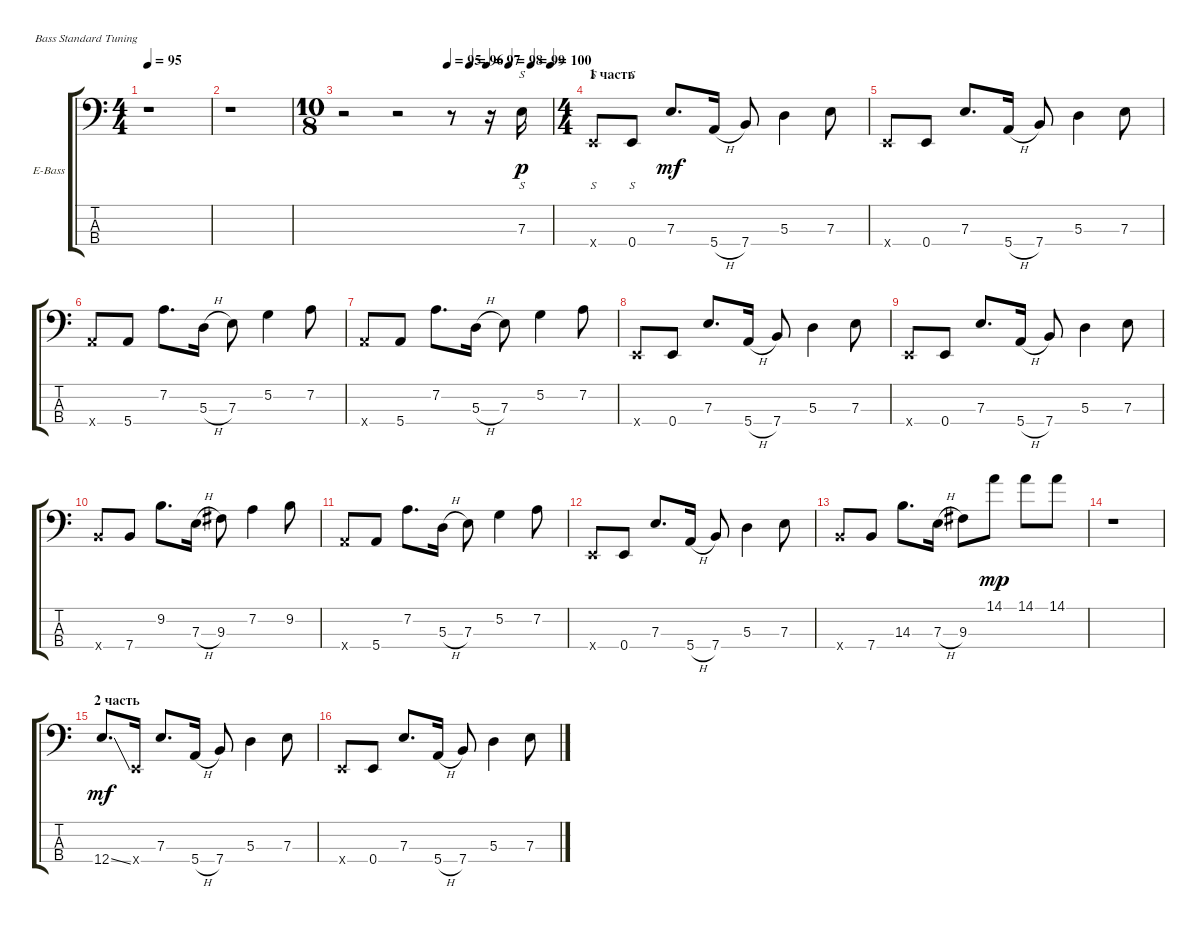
\defaultSystemsLayout 4
\bracketExtendMode groupsimilarinstruments
\firstSystemTrackNameOrientation horizontal
\otherSystemsTrackNameOrientation horizontal
\track ("Electric Bass" "E-Bass") {instrument electricbassfinger}
\staff {score tabs}
\tuning (G2 D2 A1 E1)
\ts (4 4)
\tempo 95
\clef f4
\ks c
r.1{dy p instrument electricbassfinger} |
r.1 |
\ts (10 8)
\tempo (95 0.5)
\tempo (96 0.60625)
\tempo (97 0.6875)
\tempo (98 0.79375)
\tempo (99 0.9)
\tempo (100 0.99375)
r.2 r.2 r.8 r.16 7.3.16{s} |
\ts (4 4)
\section ("" "1 часть")
0.4{x}.8{s} 0.4.8{s} 7.3.8{d dy mf} 5.4{h}.16 7.4.8 5.3.4 7.3.8 |
0.4{x}.8 0.4.8 7.3.8{d} 5.4{h}.16 7.4.8 5.3.4 7.3.8 |
5.4{x}.8 5.4.8 7.2.8{d} 5.3{h}.16 7.3.8 5.2.4 7.2.8 |
5.4{x}.8 5.4.8 7.2.8{d} 5.3{h}.16 7.3.8 5.2.4 7.2.8 |
0.4{x}.8 0.4.8 7.3.8{d} 5.4{h}.16 7.4.8 5.3.4 7.3.8 |
0.4{x}.8 0.4.8 7.3.8{d} 5.4{h}.16 7.4.8 5.3.4 7.3.8 |
7.4{x}.8 7.4.8 9.2.8{d} 7.3{h}.16 9.3.8 7.2.4 9.2.8 |
5.4{x}.8 5.4.8 7.2.8{d} 5.3{h}.16 7.3.8 5.2.4 7.2.8 |
0.4{x}.8 0.4.8 7.3.8{d} 5.4{h}.16 7.4.8 5.3.4 7.3.8 |
7.4{x}.8 7.4.8 14.3.8{d} 7.3{h}.16 9.3.8 14.1.8{dy mp} 14.1.8 14.1.8 |
r.1 |
\section ("" "2 часть")
12.4{ss}.8{d dy mf} 0.4{x}.16 7.3.8{d} 5.4{h}.16 7.4.8 5.3.4 7.3.8 |
0.4{x}.8 0.4.8 7.3.8{d} 5.4{h}.16 7.4.8 5.3.4 7.3.8
